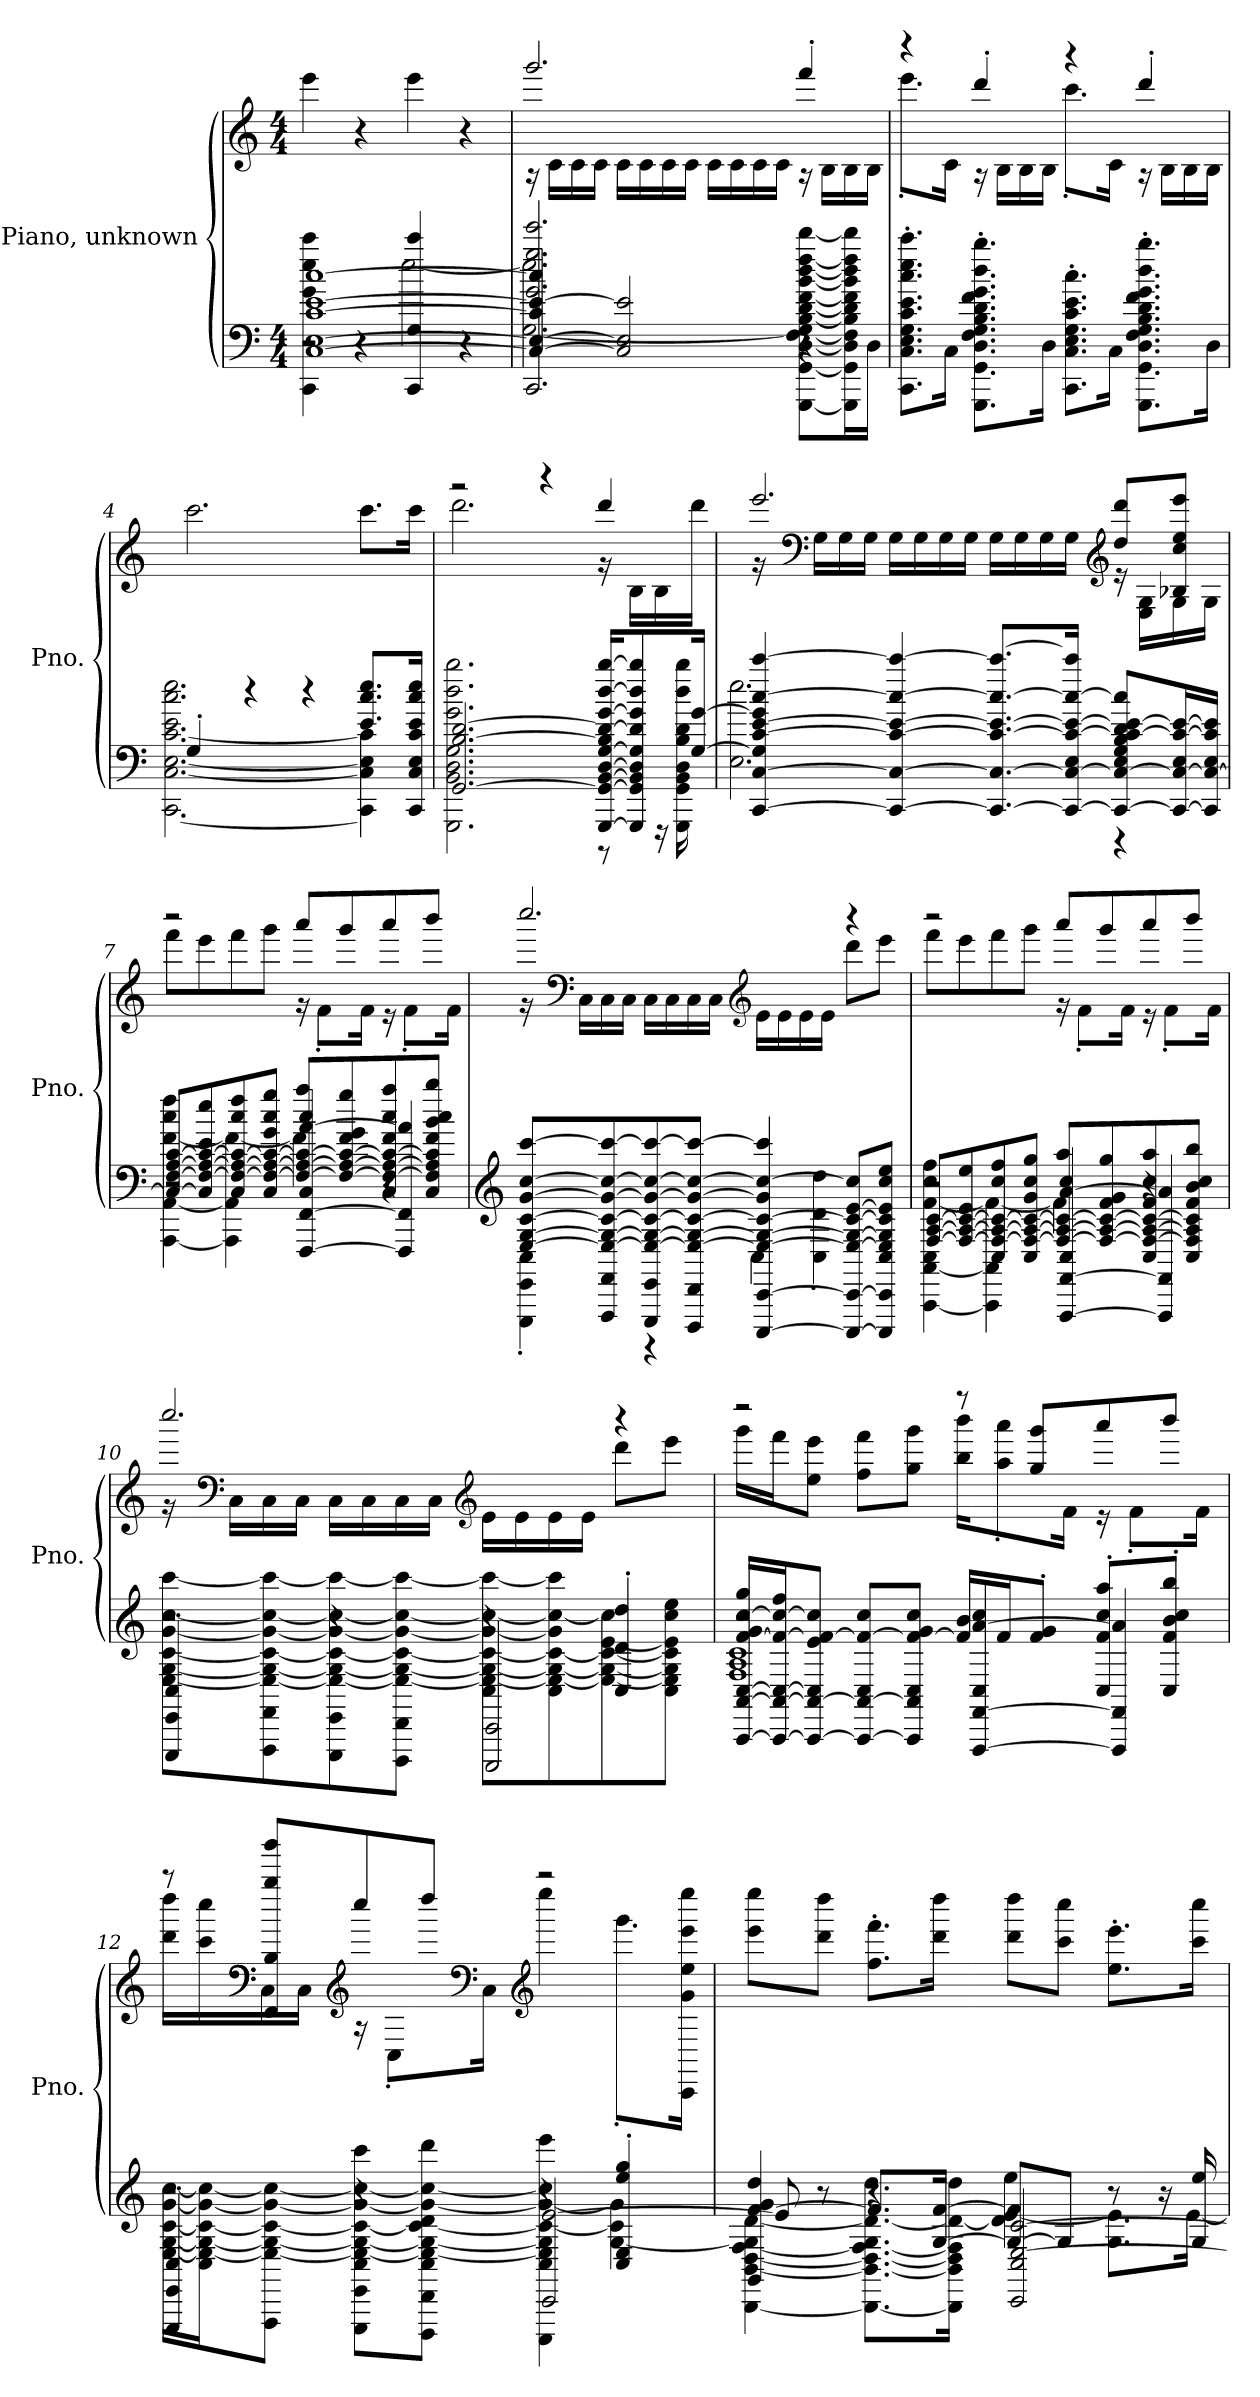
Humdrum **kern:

**kern	**kern
*part1	*part1
*staff2	*staff1
*I"Piano, unknown	*
*I'Pno.	*
*clefF4	*clefG2
*k[]	*k[]
*M4/4	*M4/4
*MM120	*MM120
=1	=1
*^	*
*	*^	*
2r	4CC\ 4g\ 4ee\ 4ccc\	[1C [1E [1c [1e [1cc	4eee\
.	4r	.	4r
4CC/ 4G/ 4ccc/	[2ee\	.	4eee\
4r	.	.	4r
=2	=2	=2	=2
*	*	*	*^
2.CC/ 2.g/ 2.gg/ 2.eee/	[2.G\ 2.ee\]	4C/_ 4E/_ 4c/] 4e/_ 4cc/]	2.ggg/	16r
.	.	.	.	16c\LL
.	.	.	.	16c\
.	.	.	.	16c\JJ
.	.	2C/] 2E/] 2e/]	.	16c\LL
.	.	.	.	16c\
.	.	.	.	16c\
.	.	.	.	16c\JJ
.	.	.	.	16c\LL
.	.	.	.	16c\
.	.	.	.	16c\
.	.	.	.	16c\JJ
4r	[8GGG\ [8GG\ [8D\ [8F\ 8G\] [8B\ [8d\ [8f\ [8b\ [8dd\ [8ff\ [8ddd\L	4r	4fff'/	16r
.	.	.	.	16B\LL
.	16GGG\] 16GG\] 16D\] 16F\] 16B\] 16d\] 16f\] 16b\] 16dd\] 16ff\] 16ddd\]L	.	.	16B\
.	16D\JJ	.	.	16B\JJ
*v	*v	*v	*	*
=3	=3	=3
8.CC\' 8.C\' 8.E\' 8.G\' 8.c\' 8.e\' 8.cc\' 8.ee\' 8.ccc\'L	4r	8.eee'\L
16C\Jk	.	16c\Jk
8.GGG\' 8.GG\' 8.D\' 8.F\' 8.G\' 8.B\' 8.d\' 8.f\' 8.g\' 8.dd\' 8.bb\'L	4ddd'/	16r
.	.	16B\LL
.	.	16B\
16D\Jk	.	16B\JJ
8.CC\' 8.C\' 8.E\' 8.G\' 8.c\' 8.e\' 8.cc\'L	4r	8.ccc'\L
16C\Jk	.	16c\Jk
8.GGG\' 8.GG\' 8.D\' 8.F\' 8.G\' 8.B\' 8.d\' 8.f\' 8.g\' 8.dd\' 8.bb\'L	4ddd'/	16r
.	.	16B\LL
.	.	16B\
16D\Jk	.	16B\JJ
*	*v	*v
!!LO:LB:g=z
=4	=4
*^	*
4G'/	[2.CC\ [2.C\ [2.E\ [2.c\ 2.e\ 2.cc\ 2.ee\	2.ccc\
4r	.	.
4r	.	.
8.e/ 8.cc/ 8.ee/L	4CC\] 4C\] 4E\] 4c\]	8.ccc\L
16CC/ 16C/ 16E/ 16c/ 16e/ 16cc/ 16ee/Jk	.	16ccc\Jk
=5	=5	=5
*	*	*^
[2.GG/ [2.B/ [2.d/	2.GGG\ 2.BB\ 2.D\ 2.G\ 2.g\ 2.dd\ 2.bb\	2r	2.ddd\
.	.	4r	.
[16GGG/ 16GG/_ [16BB/ [16D/ [16G/ 16B/] 16d/_ [16g/ [16dd/ [16bb/KL	8r	4ddd/	16r
8GGG/] 8GG/] 8BB/] 8D/] 8G/] 8d/] 8g/] 8dd/] 8bb/]	.	.	16B\LL
.	16r	.	16B\
[16G/ [16g/Jk	16GGG\ 16GG\ 16BB\ 16D\ 16B\ 16d\ 16dd\ 16bb\	.	16ddd\JJ
=6	=6	=6	=6
[4CC/ [4C/ 4G/] [4c/ [4e/ 4g/] [4cc/ [4ccc/	2.E\ 2.ee\	2.eee/	16r
*	*	*clefF4	*
.	.	.	16G\LL
.	.	.	16G\
.	.	.	16G\JJ
4CC/_ 4C/_ 4c/_ 4e/_ 4cc/_ 4ccc/_	.	.	16G\LL
.	.	.	16G\
.	.	.	16G\
.	.	.	16G\JJ
8.CC/_ 8.C/_ 8.c/_ 8.e/_ 8.cc/_ 8.ccc/_L	.	.	16G\LL
.	.	.	16G\
.	.	.	16G\
16CC/_ 16C/_ 16E/ 16c/_ 16e/_ 16cc/_ 16ccc/]Jk	.	.	16G\JJ
*	*	*clefG2	*
8CC/_ 8C/_ 8E/ 8G/ 8B/ 8c/_ 8d/ 8e/_ 8cc/]L	4r	8dd/ 8ddd/L	16r
.	.	.	16E\ 16G\LL
16CC/_ 16C/_ 16E/ 16c/_ 16e/_L	.	8B-X/ 8cc/ 8ee/ 8eee/J	16G\
16CC/] 16C/_ 16E/ 16c/] 16e/]JJ	.	.	16G\JJ
!!LO:LB:g=z	!!
=7	=7	=7	=7
*	*^	*	*
8C/_ [8F/ [8A/ [8c/L	[4AAA\ [4AA\ [4f\ 4cc\ 4ff\	2r	2r	8fff\L
8C/] 8F/_ 8A/_ 8c/_ 8e/ 8ee/	.	.	.	8eee\
8C/ 8F/_ 8A/_ 8c/_ 8cc/ 8ff/	4AAA\] 4AA\] 4f\_	.	.	8fff\
8C/ 8F/_ 8A/_ 8c/_ 8g/ 8cc/ 8gg/J	.	.	.	8ggg\J
8F/_ 8A/_ 8c/_ 8aa/L	4f\]	[4FFF/ [4FF/ 4C/ [4a/ 4cc/	8aaa/L	16r
.	.	.	.	8f'\L
8F/_ 8A/_ 8c/_ 8f/ 8g/ 8gg/	.	.	8ggg/	.
.	.	.	.	16f\Jk
8C/ 8F/_ 8A/_ 8c/_ 8f/ 8cc/ 8aa/	4r	4FFF/] 4FF/] 4a/]	8aaa/	16r
.	.	.	.	8f'\L
8C/ 8F/] 8A/] 8c/] 8f/ 8b/ 8cc/ 8bb/J	.	.	8bbb/J	.
.	.	.	.	16f\Jk
*v	*v	*v	*	*
=8	=8	=8
*clefG2	*	*
*^	*	*
[8E/ [8G/ [8c/ [8g/ [8cc/ [8ccc/L	4EEE\' 4EE\' 4C\'	2.cccc/	16r
*	*	*clefF4	*
.	.	.	16C\LL
8FFF/ 8FF/ 8E/_ 8G/_ 8c/_ 8g/_ 8cc/_ 8ccc/_	.	.	16C\
.	.	.	16C\JJ
8EEE/ 8EE/ 8E/_ 8G/_ 8c/_ 8g/_ 8cc/_ 8ccc/_	4r	.	16C\LL
.	.	.	16C\
8DDD/ 8DD/ 8E/_ 8G/_ 8c/_ 8g/_ 8cc/_ 8ccc/_J	.	.	16C\
.	.	.	16C\JJ
*	*	*clefG2	*
[4CCC/ [4CC/ 4E/_ 4G/_ 4c/_ 4g/] 4cc/_ 4ccc/]	4C\	.	16e\LL
.	.	.	16e\
.	.	.	16e\
.	.	.	16e\JJ
8CCC/_ 8CC/_ 8E/_ 8G/_ 8c/_ [8e/ 8cc/]L	4C\' 4d\' 4dd\'	4r	8ddd\L
8CCC/] 8CC/] 8C/ 8E/] 8G/] 8c/] 8e/] 8cc/ 8ee/J	.	.	8eee\J
!!LO:LB:g=z	!!
=9	=9	=9	=9
*	*^	*	*
[8F/ [8A/ [8c/L	[4AAA\ [4AA\ 4C\ [4f\ 4cc\ 4ff\	2r	2r	8fff\L
8F/_ 8A/_ 8c/_ 8e/ 8ee/	.	.	.	8eee\
8C/ 8F/_ 8A/_ 8c/_ 8cc/ 8ff/	4AAA\] 4AA\] 4f\_	.	.	8fff\
8C/ 8F/_ 8A/_ 8c/_ 8g/ 8cc/ 8gg/J	.	.	.	8ggg\J
8F/_ 8A/_ 8c/_ 8aa/L	4f\]	[4FFF/ [4FF/ 4C/ [4a/ 4cc/	8aaa/L	16r
.	.	.	.	8f'\L
8F/_ 8A/_ 8c/_ 8f/ 8g/ 8gg/	.	.	8ggg/	.
.	.	.	.	16f\Jk
8C/ 8F/_ 8A/_ 8c/_ 8f/ 8cc/ 8aa/	4r	4FFF/] 4FF/] 4a/]	8aaa/	16r
.	.	.	.	8f'\L
8C/ 8F/] 8A/] 8c/] 8f/ 8b/ 8cc/ 8bb/J	.	.	8bbb/J	.
.	.	.	.	16f\Jk
=10	=10	=10	=10	=10
2r	[8E\ [8G\ [8c\ [8g\ [8cc\ [8ccc\L	4EEE/' 4EE/' 4C/'	2.cccc/	16r
*	*	*	*clefF4	*
.	.	.	.	16C\LL
.	8FFF\ 8FF\ 8E\_ 8G\_ 8c\_ 8g\_ 8cc\_ 8ccc\_	.	.	16C\
.	.	.	.	16C\JJ
.	8EEE\ 8EE\ 8E\_ 8G\_ 8c\_ 8g\_ 8cc\_ 8ccc\_	4r	.	16C\LL
.	.	.	.	16C\
.	8DDD\ 8DD\ 8E\_ 8G\_ 8c\_ 8g\_ 8cc\_ 8ccc\_J	.	.	16C\
.	.	.	.	16C\JJ
*	*	*	*clefG2	*
4r	8C\ 8E\_ 8G\_ 8c\_ 8g\_ 8cc\_ 8ccc\_L	2CCC/ 2CC/	.	16e\LL
.	.	.	.	16e\
.	8C\ 8E\_ 8G\_ 8c\_ 8g\] 8cc\_ 8ccc\]	.	.	16e\
.	.	.	.	16e\JJ
4C/' 4d/' 4dd/'	8E\_ 8G\_ 8c\_ [8e\ 8cc\]	.	4r	8ddd\L
.	8C\ 8E\] 8G\] 8c\] 8e\] 8cc\ 8ee\J	.	.	8eee\J
!!LO:LB:g=z	!!
=11	=11	=11	=11	=11
[16AAA/ [16AA/ [16C/ [16f/ 16g/ [16cc/ 16gg/LL	1F 1A 1c	2r	2r	16ggg\LL
16AAA/_ 16AA/_ 16C/_ 16f/_ 16cc/_ 16ff/J	.	.	.	16fff\J
8AAA/_ 8AA/_ 8C/] 8e/ 8f/_ 8cc/]J	.	.	.	8ee\ 8eee\J
8AAA/_ 8AA/_ 8C/ 8f/_ 8cc/L	.	.	.	8ff\ 8fff\L
8AAA/] 8AA/] 8C/ 8f/_ 8g/ 8cc/J	.	.	.	8gg\ 8ggg\J
16f/] 16b/LL	.	[4FFF/ [4FF/ 4C/ [4a/ 4cc/	8r	16bb\ 16bbb\KL
16f/J	.	.	.	8aa\' 8aaa\'
8f/' 8g/'J	.	.	8gg/ 8ggg/L	.
.	.	.	.	16f\Jk
8C/' 8f/' 8cc/' 8aa/'L	.	4FFF/] 4FF/] 4a/]	8aaa/	16r
.	.	.	.	8f'\L
8C/' 8f/' 8b/' 8cc/' 8bb/'J	.	.	8bbb/J	.
.	.	.	.	16f\Jk
=12	=12	=12	=12	=12
2r	[16E\ [16G\ [16c\ [16g\ [16cc\LL	4EEE/' 4EE/' 4C/'	8r	16ddd\ 16dddd\LL
.	16C\ 16E\_ 16G\_ 16c\_ 16g\_ 16cc\_J	.	.	16ccc\ 16cccc\
*	*	*	*clefF4	*
.	8FFF\ 8E\_ 8G\_ 8c\_ 8g\_ 8cc\_J	.	8FF/ 8B/ 8bb/ 8bbb/L	16C\
.	.	.	.	16C\JJ
*	*	*	*clefG2	*
.	8EEE\ 8EE\ 8C\ 8E\_ 8G\_ 8c\_ 8g\_ 8cc\_ 8ccc\L	4r	8cccc/	16r
.	.	.	.	8C'\L
.	8DDD\ 8DD\ 8C\ 8E\_ 8G\_ 8c\_ 8d\ 8g\_ 8cc\_ 8ddd\J	.	8dddd/J	.
*	*	*	*clefF4	*
.	.	.	.	16C\Jk
*	*	*	*clefG2	*
4r	4CCC\ 4C\ 4E\] 4G\] 4c\_ 4g\_ 4cc\] 4eee\	2CC/ [2e/	2r	4eeee\
4C/' 4E/' 4ee/' 4gg/'	[4G\ 4c\] 4g\]	.	.	8.ggg'\L
.	.	.	.	16CC\ 16g\ 16ee\ 16eee\ 16eeee\Jk
*	*	*	*v	*v
!!LO:LB:g=z
=13	=13	=13	=13
4GG/ [4f/ 4g/ 4dd/	[4BBB\ [4BB\ [4D\ [4F\ 4G\] [4d\	8e/]	8eee\ 8eeee\L
.	.	8r	8ddd\ 8dddd\J
8.f/L]	8.BBB\_ 8.BB\_ 8.D\_ 8.F\_ 8.G\ 8.d\_ 8.dd\L	4r	8.ff\' 8.fff\'L
[16G/ [16f/Jk	16BBB\] 16BB\] 16D\] 16F\] 16d\_ 16dd\Jk	.	16ddd\ 16dddd\Jk
8G/_ 8f/]L	4d\] [4e\ 4ee\	2CC/ 2C/ [2E/ [2c/	8ddd\ 8dddd\L
8G/J]	.	.	8ccc\ 8cccc\J
8r	8.G\ 8.e\]L	.	8.ee\' 8.eee\'L
16r	.	.	.
16G/ 16ee/	[16e\Jk	.	16ccc\ 16cccc\Jk
*v	*v	*v	*
=	=
*-	*-
